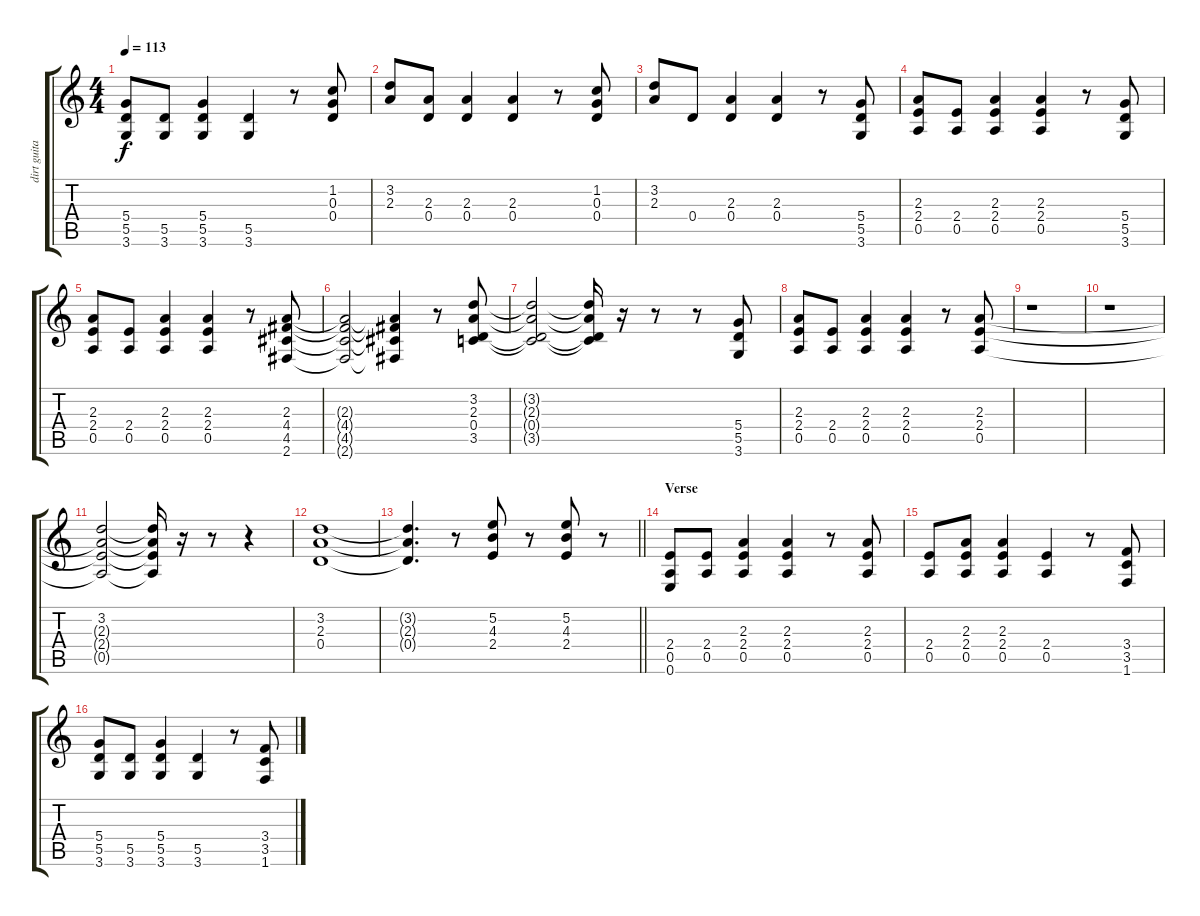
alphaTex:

\track ("dirt guitar         " "dirt guita") {instrument overdrivenguitar}
\staff {score tabs}
\tuning (E4 B3 G3 D3 A2 E2) {hide}
\ts (4 4)
\tempo 113
\clef g2
\ks c
(5.4 5.5 3.6).8{dy f} (5.5 3.6).8 (5.4 5.5 3.6).4 (5.5 3.6).4 r.8 (1.2 0.3 0.4).8 |
(3.2 2.3).8 (2.3 0.4).8 (2.3 0.4).4 (2.3 0.4).4 r.8 (1.2 0.3 0.4).8 |
(3.2 2.3).8 0.4.8 (2.3 0.4).4 (2.3 0.4).4 r.8 (5.4 5.5 3.6).8 |
(2.3 2.4 0.5).8 (2.4 0.5).8 (2.3 2.4 0.5).4 (2.3 2.4 0.5).4 r.8 (5.4 5.5 3.6).8 |
(2.3 2.4 0.5).8 (2.4 0.5).8 (2.3 2.4 0.5).4 (2.3 2.4 0.5).4 r.8 (2.3 4.4 4.5 2.6).8 |
(2.3{t} 4.4{t} 4.5{t} 2.6{t}).2 (2.3{t} 4.4{t} 4.5{t} 2.6{t}).4 r.8 (3.2 2.3 0.4 3.5).8 |
(3.2{t} 2.3{t} 0.4{t} 3.5{t}).2 (3.2{t} 2.3{t} 0.4{t} 3.5{t}).16 r.16 r.8 r.8 (5.4 5.5 3.6).8 |
(2.3 2.4 0.5).8 (2.4 0.5).8 (2.3 2.4 0.5).4 (2.3 2.4 0.5).4 r.8 (2.3 2.4 0.5).8 |
r.1 |
r.1 |
(3.2 2.3{t} 2.4{t} 0.5{t}).2 (3.2{t} 2.3{t} 2.4{t} 0.5{t}).16 r.16 r.8 r.4 |
(3.2 2.3 0.4).1 |
\barLineRight lightlight
(3.2{t} 2.3{t} 0.4{t}).4{d} r.8 (5.2 4.3 2.4).8 r.8 (5.2 4.3 2.4).8 r.8 |
\section ("" "Verse")
(2.4 0.5 0.6).8 (2.4 0.5).8 (2.3 2.4 0.5).4 (2.3 2.4 0.5).4 r.8 (2.3 2.4 0.5).8 |
(2.4 0.5).8 (2.3 2.4 0.5).8 (2.3 2.4 0.5).4 (2.4 0.5).4 r.8 (3.4 3.5 1.6).8 |
(5.4 5.5 3.6).8 (5.5 3.6).8 (5.4 5.5 3.6).4 (5.5 3.6).4 r.8 (3.4 3.5 1.6).8
